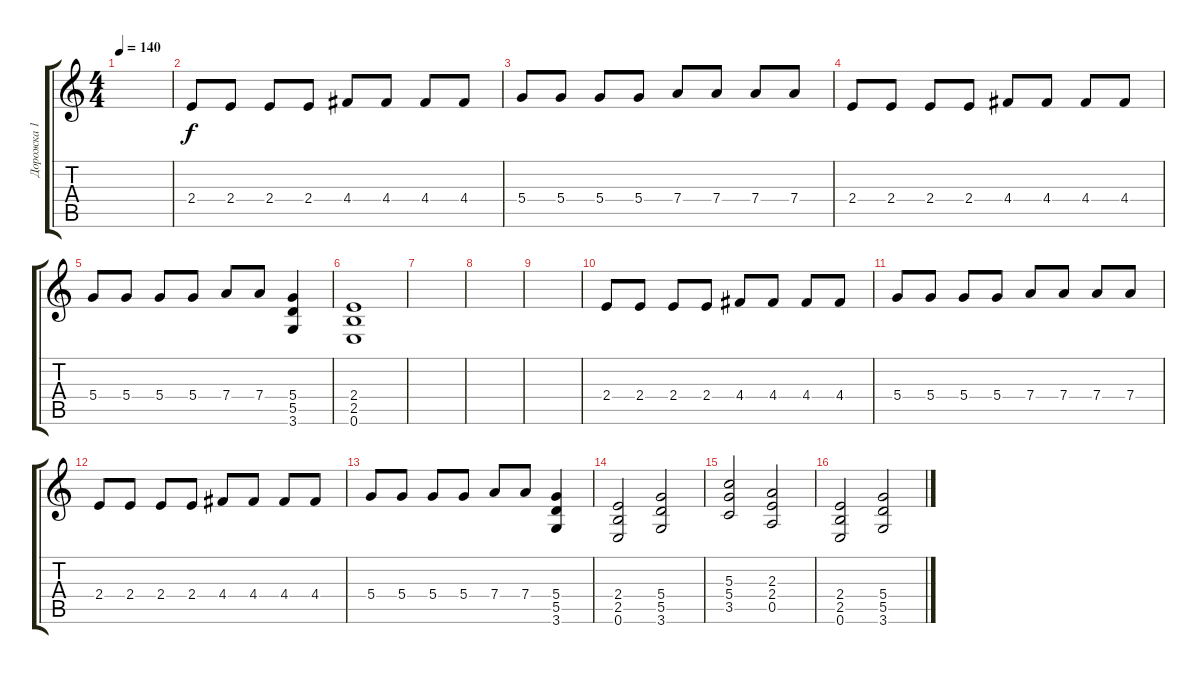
\track ("Дорожка 1" "Дорожка 1") {instrument overdrivenguitar}
\staff {score tabs}
\tuning (E4 B3 G3 D3 A2 E2) {hide}
\ts (4 4)
\tempo 140
\clef g2
\ks c
|
2.4.8 2.4.8 2.4.8 2.4.8 4.4.8 4.4.8 4.4.8 4.4.8 |
5.4.8 5.4.8 5.4.8 5.4.8 7.4.8 7.4.8 7.4.8 7.4.8 |
2.4.8 2.4.8 2.4.8 2.4.8 4.4.8 4.4.8 4.4.8 4.4.8 |
5.4.8 5.4.8 5.4.8 5.4.8 7.4.8 7.4.8 (5.4 5.5 3.6).4 |
(2.4 2.5 0.6).1 |
|
|
|
2.4.8 2.4.8 2.4.8 2.4.8 4.4.8 4.4.8 4.4.8 4.4.8 |
5.4.8 5.4.8 5.4.8 5.4.8 7.4.8 7.4.8 7.4.8 7.4.8 |
2.4.8 2.4.8 2.4.8 2.4.8 4.4.8 4.4.8 4.4.8 4.4.8 |
5.4.8 5.4.8 5.4.8 5.4.8 7.4.8 7.4.8 (5.4 5.5 3.6).4 |
(2.4 2.5 0.6).2 (5.4 5.5 3.6).2 |
(5.3 5.4 3.5).2 (2.3 2.4 0.5).2 |
(2.4 2.5 0.6).2 (5.4 5.5 3.6).2
